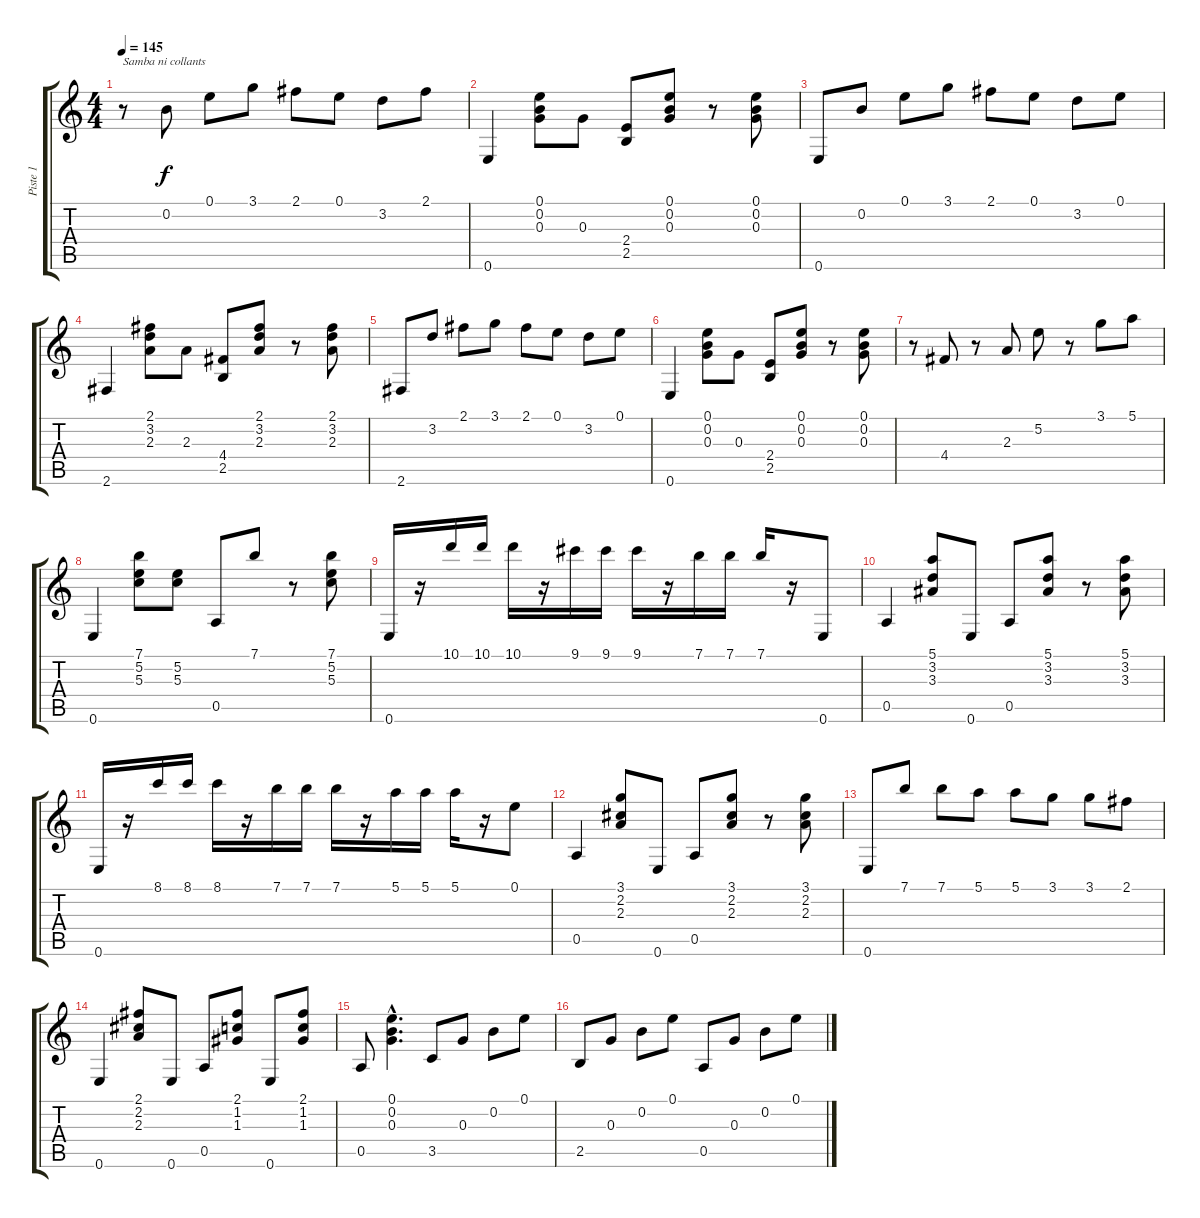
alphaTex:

\track ("Piste 1" "Piste 1") {instrument acousticguitarnylon}
\staff {score tabs}
\tuning (E4 B3 G3 D3 A2 E2) {hide}
\ts (4 4)
\tempo 145
\clef g2
\ks c
r.8{txt "Samba ni collants" dy f instrument acousticguitarnylon} 0.2.8 0.1.8 3.1.8 2.1.8 0.1.8 3.2.8 2.1.8 |
0.6.4 (0.1 0.2 0.3).8 0.3.8 (2.4 2.5).8 (0.1 0.2 0.3).8 r.8 (0.1 0.2 0.3).8 |
0.6.8{txt ""} 0.2.8 0.1.8 3.1.8 2.1.8 0.1.8 3.2.8 0.1.8 |
2.6.4 (2.1 3.2 2.3).8 2.3.8 (4.4 2.5).8 (2.1 3.2 2.3).8 r.8 (2.1 3.2 2.3).8 |
2.6.8 3.2.8 2.1.8 3.1.8 2.1.8 0.1.8 3.2.8 0.1.8 |
0.6.4 (0.1 0.2 0.3).8 0.3.8 (2.4 2.5).8 (0.1 0.2 0.3).8 r.8 (0.1 0.2 0.3).8 |
r.8 4.4.8 r.8 2.3.8 5.2.8 r.8 3.1.8 5.1.8 |
0.6.4 (7.1 5.2 5.3).8 (5.2 5.3).8 0.5.8 7.1.8 r.8 (7.1 5.2 5.3).8 |
0.6.16 r.16 10.1.16 10.1.16 10.1.16 r.16 9.1.16 9.1.16 9.1.16 r.16 7.1.16 7.1.16 7.1.16 r.16 0.6.8 |
0.5.4 (5.1 3.2 3.3).8 0.6.8 0.5.8 (5.1 3.2 3.3).8 r.8 (5.1 3.2 3.3).8 |
0.6.16 r.16 8.1.16 8.1.16 8.1.16 r.16 7.1.16 7.1.16 7.1.16 r.16 5.1.16 5.1.16 5.1.16 r.16 0.1.8 |
0.5.4 (3.1 2.2 2.3).8 0.6.8 0.5.8 (3.1 2.2 2.3).8 r.8 (3.1 2.2 2.3).8 |
0.6.8 7.1.8 7.1.8 5.1.8 5.1.8 3.1.8 3.1.8 2.1.8 |
0.6.4 (2.1 2.2 2.3).8 0.6.8 0.5.8 (2.1 1.2 1.3).8 0.6.8 (2.1 1.2 1.3).8 |
0.5.8 (0.1{hac} 0.2{hac} 0.3{hac}).4{d} 3.5.8 0.3.8 0.2.8 0.1.8 |
2.5.8 0.3.8 0.2.8 0.1.8 0.5.8 0.3.8 0.2.8 0.1.8
